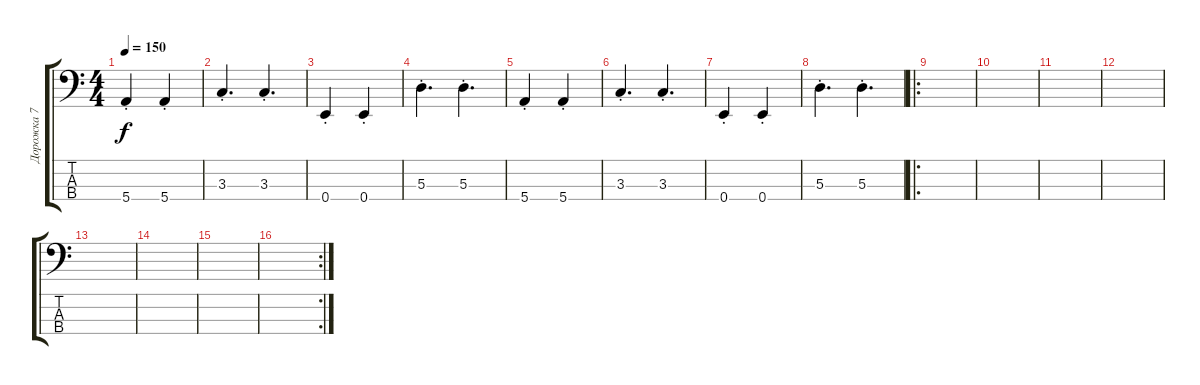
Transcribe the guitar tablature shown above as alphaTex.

\track ("Дорожка 7" "Дорожка 7") {instrument slapbass2}
\staff {score tabs}
\tuning (G2 D2 A1 E1) {hide}
\ts (4 4)
\tempo 150
\clef f4
\ks c
5.4{st}.4{dy f} 5.4{st}.4 |
3.3{st}.4{d} 3.3{st}.4{d} |
0.4{st}.4 0.4{st}.4 |
5.3{st}.4{d} 5.3{st}.4{d} |
5.4{st}.4 5.4{st}.4 |
3.3{st}.4{d} 3.3{st}.4{d} |
0.4{st}.4 0.4{st}.4 |
5.3{st}.4{d} 5.3{st}.4{d} |
\ro
|
|
|
|
|
|
|
\rc 2
